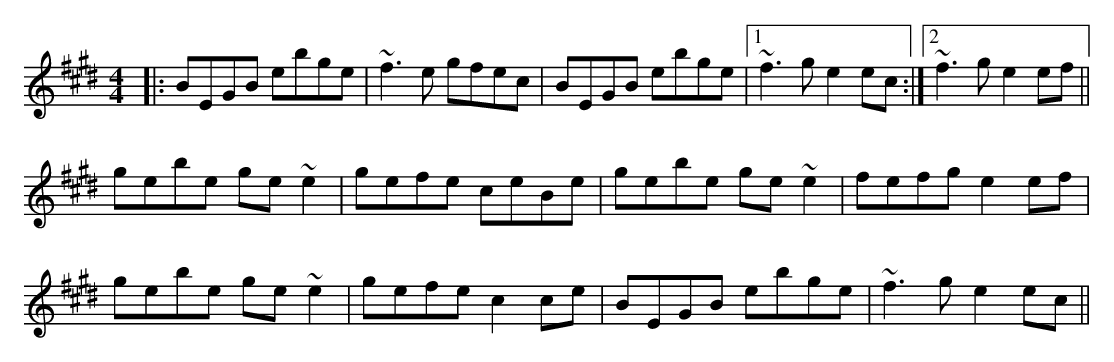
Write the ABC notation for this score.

X:1
M:4/4
K:E
|:BEGB ebge|~f3e gfec|BEGB ebge|1 ~f3g e2ec:|2 ~f3g e2ef||
gebe ge~e2|gefe ceBe|gebe ge~e2|fefg e2ef|
gebe ge~e2|gefe c2ce|BEGB ebge|~f3g e2ec||
